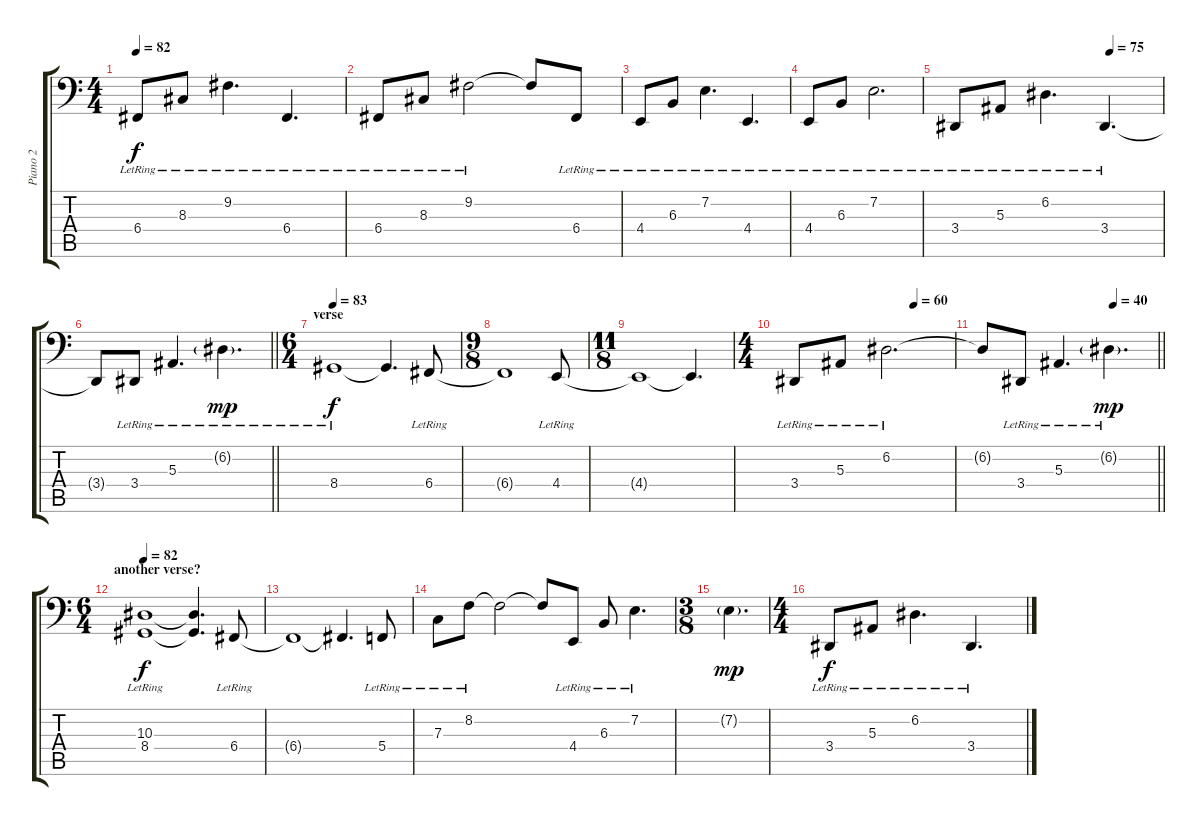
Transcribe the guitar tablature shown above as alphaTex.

\track ("Piano 2" "Piano 2") {instrument acousticgrandpiano}
\staff {score tabs}
\tuning (D3 A2 F2 C2 G1 C1) {hide}
\ts (4 4)
\tempo 82
\clef f4
\ks c
6.4{lr}.8{dy f} 8.3{lr}.8 9.2{lr}.4{d} 6.4{lr}.4{d} |
6.4{lr}.8 8.3{lr}.8 9.2{lr}.2 9.2{t}.8 6.4{lr}.8 |
4.4{lr}.8 6.3{lr}.8 7.2{lr}.4{d} 4.4{lr}.4{d} |
4.4{lr}.8 6.3{lr}.8 7.2{lr}.2{d} |
\tempo (75 0.75)
3.4{lr}.8 5.3{lr}.8 6.2{lr}.4{d} 3.4{lr}.4{d} |
\barLineRight lightlight
3.4{t}.8 3.4{lr}.8 5.3{lr}.4{d} 6.2{g lr}.4{d dy mp} |
\ts (6 4)
\section ("" "verse")
\tempo 83
8.4{lr}.1{dy f} 8.4{t}.4{d} 6.4{lr}.8 |
\ts (9 8)
6.4{t}.1 4.4{lr}.8 |
\ts (11 8)
4.4{t}.1 4.4{t}.4{d} |
\ts (4 4)
\tempo (60 0.75)
3.4{lr}.8 5.3{lr}.8 6.2{lr}.2{d} |
\tempo (40 0.75)
\barLineRight lightlight
6.2{t}.8 3.4{lr}.8 5.3{lr}.4{d} 6.2{g lr}.4{d dy mp} |
\ts (6 4)
\section ("" "another verse?")
\tempo 82
(10.3 8.4{lr}).1{dy f} (10.3{t} 8.4{t}).4{d} 6.4{lr}.8 |
6.4{t}.1 6.4{t}.4{d} 5.4{lr}.8 |
7.3{lr}.8 8.2{lr}.8 8.2{t}.2 8.2{t}.8 4.4{lr}.8 6.3{lr}.8 7.2{lr}.4{d} |
\ts (3 8)
7.2{g}.4{d dy mp} |
\ts (4 4)
3.4{lr}.8{dy f} 5.3{lr}.8 6.2{lr}.4{d} 3.4{lr}.4{d}
